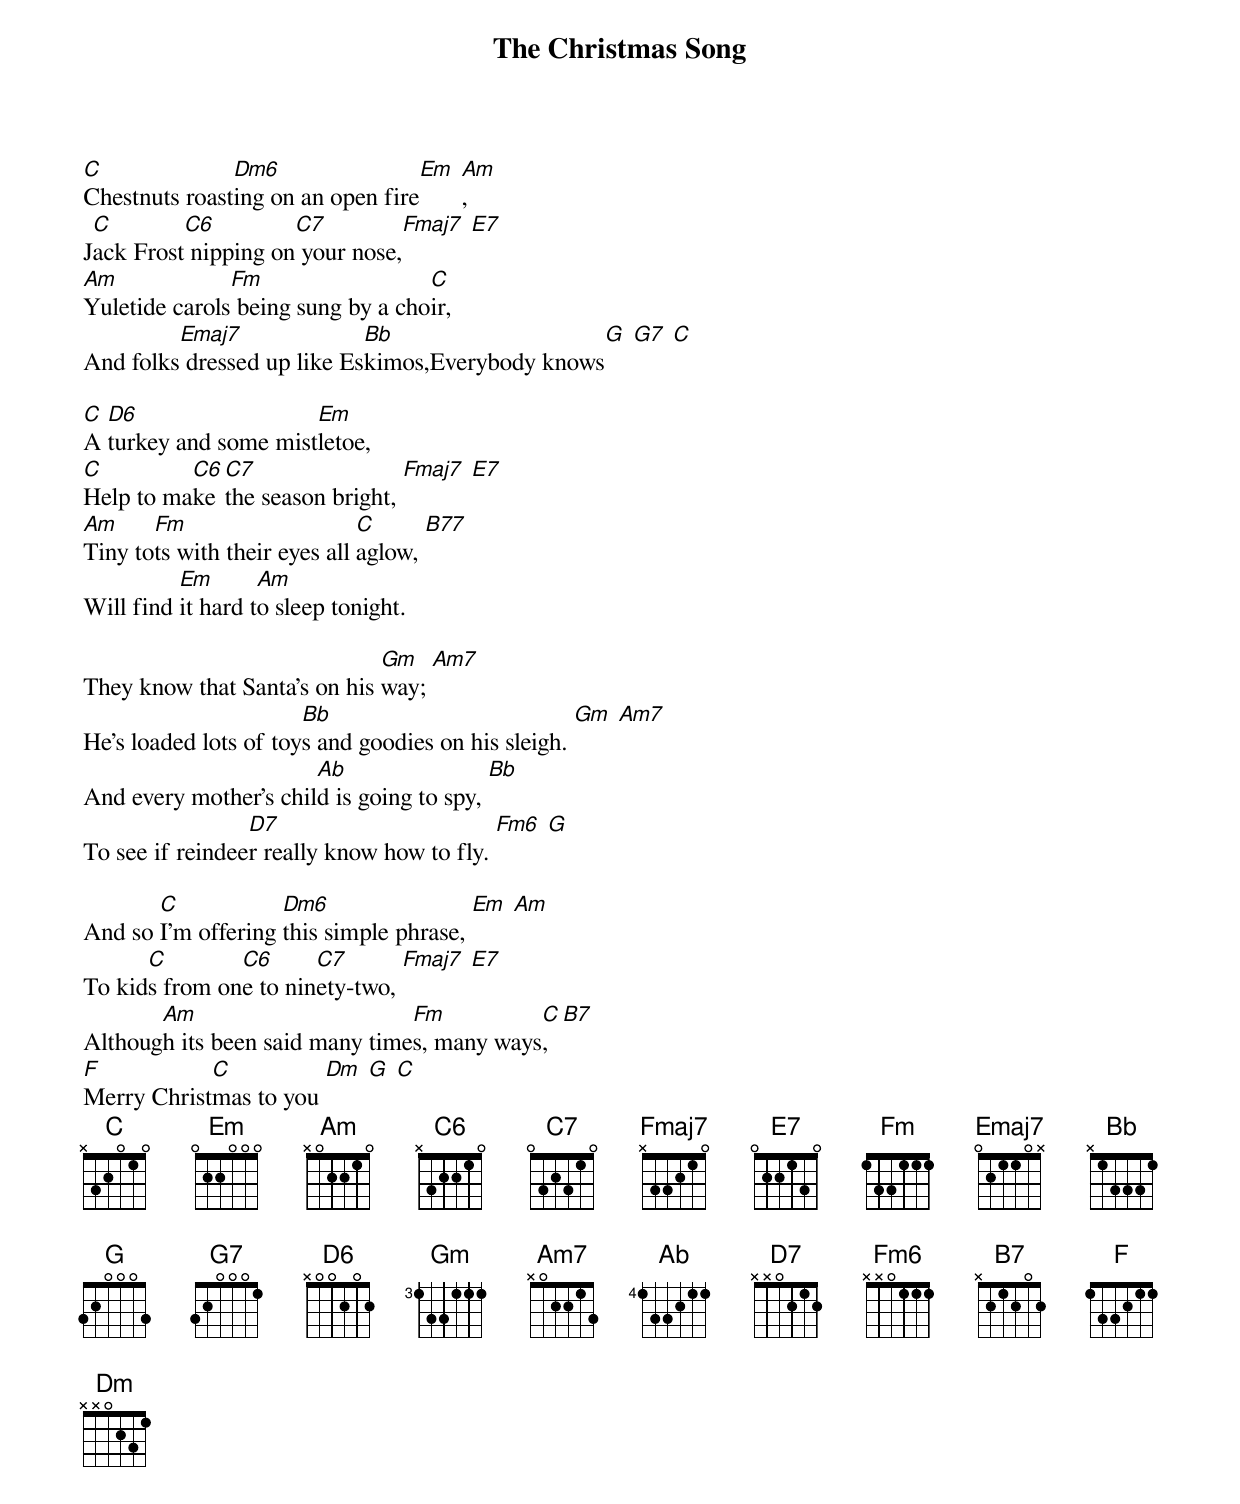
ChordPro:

{t:The Christmas Song}
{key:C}

[C]Chestnuts roast[Dm6]ing on an open fire[Em] [Am],
J[C]ack Frost[C6] nipping on[C7] your nose,[Fmaj7] [E7]
[Am]Yuletide carols[Fm] being sung by a cho[C]ir,
And folks[Emaj7] dressed up like Es[Bb]kimos,Everybody knows[G] [G7] [C]

[C]A [D6]turkey and some mist[Em]letoe,
[C]Help to ma[C6]ke [C7]the season bright, [Fmaj7] [E7]
[Am]Tiny to[Fm]ts with their eyes all [C]aglow, [B77]
Will find [Em]it hard t[Am]o sleep tonight.

They know that Santa's on his [Gm]way; [Am7]
He's loaded lots of toy[Bb]s and goodies on his sleigh. [Gm] [Am7]
And every mother's chil[Ab]d is going to spy, [Bb]
To see if reindee[D7]r really know how to fly. [Fm6] [G]

And so [C]I'm offering [Dm6]this simple phrase, [Em] [Am]
To kid[C]s from on[C6]e to nin[C7]ety-two, [Fmaj7] [E7]
Althoug[Am]h its been said many time[Fm]s, many ways[C], [B7]
[F]Merry Christ[C]mas to you [Dm] [G] [C]
